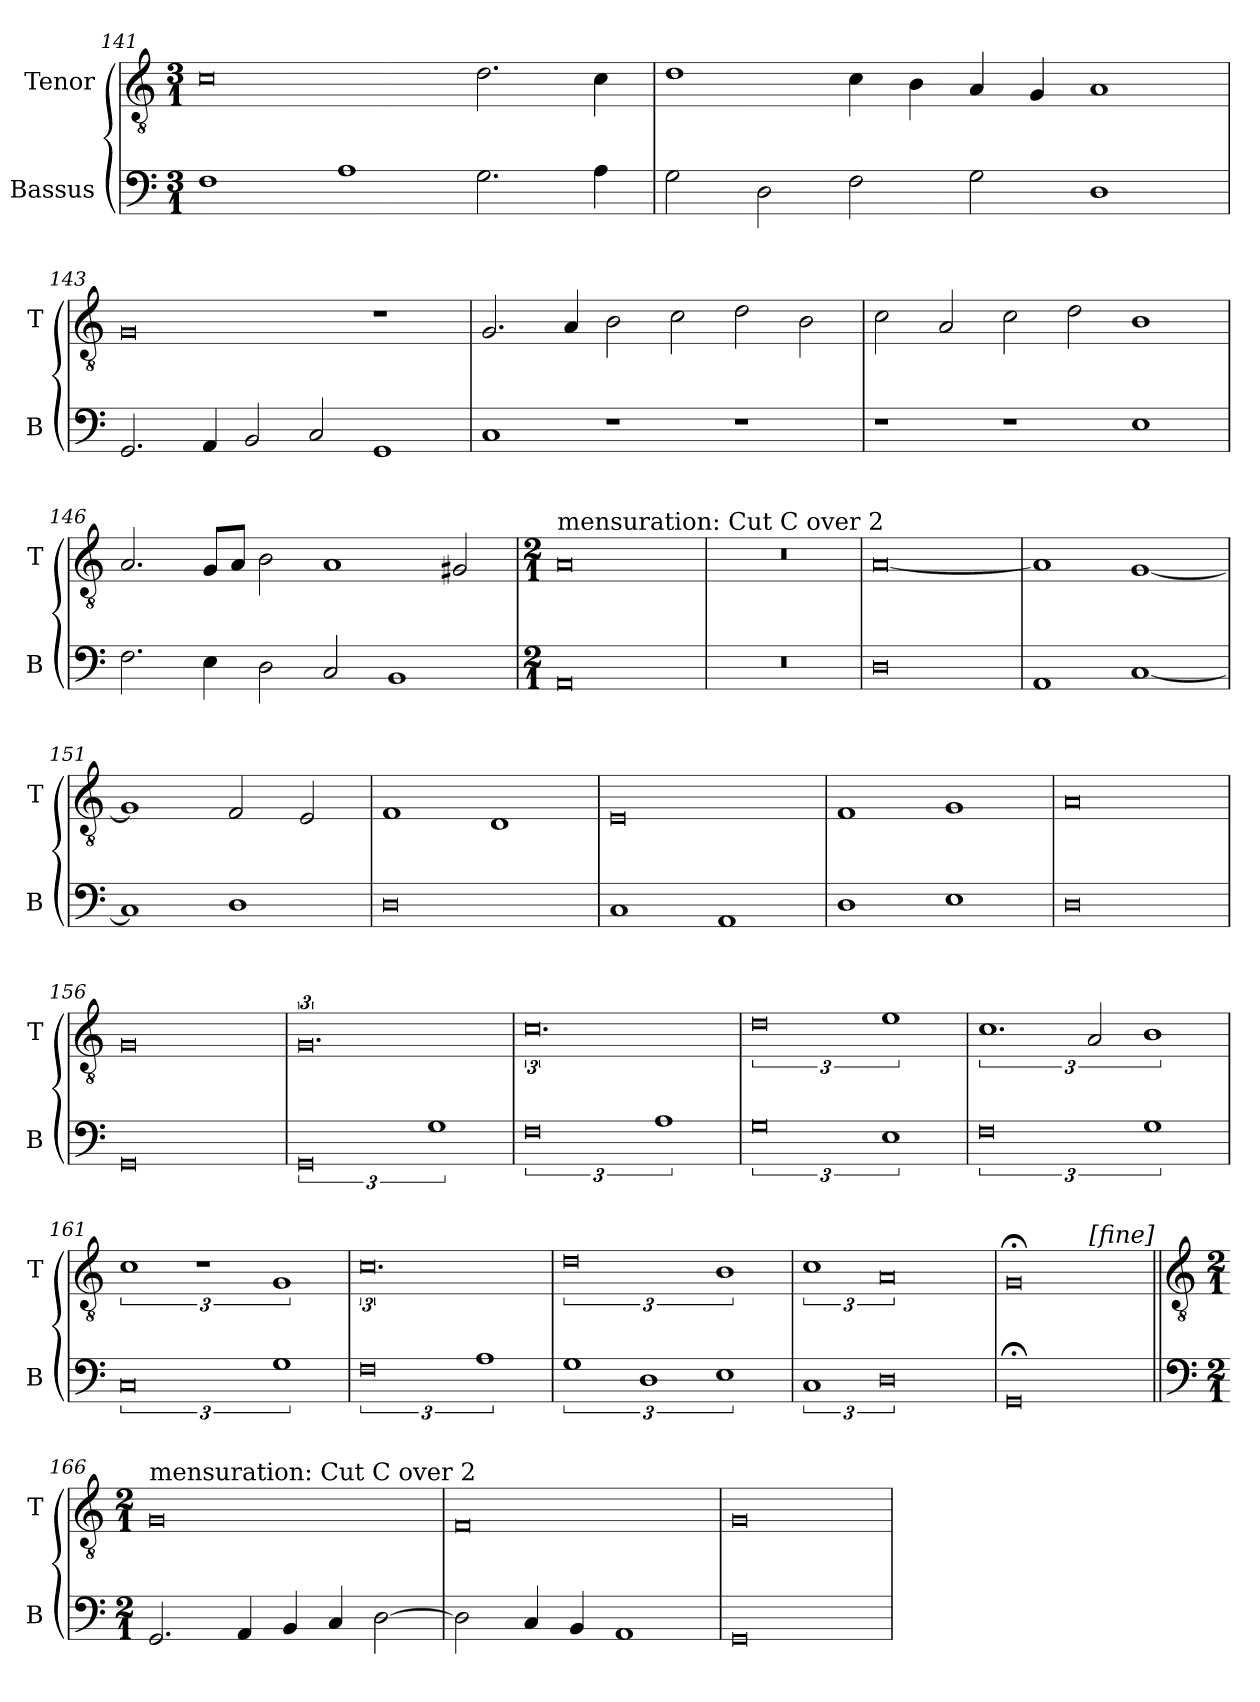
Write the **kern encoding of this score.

**kern	**kern
*part2	*part1
*staff2	*staff1
*I"Bassus	*I"Tenor
*I'B	*I'T
*clefF4	*clefGv2
*k[]	*k[]
*M3/1	*M3/1
=141	=141
1F	0c
1A	.
2.G\	2.d\
4A\	4c\
=142	=142
2G\	1d
2D\	.
2F\	4c\
.	4B\
2G\	4A/
.	4G/
1D	1A
=143	=143
2.GG/	0G
4AA/	.
2BB/	.
2C/	.
1GG	1r
=144	=144
1C	2.G/
.	4A/
1r	2B\
.	2c\
1r	2d\
.	2B\
=145	=145
1r	2c\
.	2A/
1r	2c\
.	2d\
1E	1B
=146	=146
2.F\	2.A/
4E\	8G/L
.	8A/J
2D\	2B\
2C/	1A
1BB	.
.	2G#X/
=147	=147
*M2/1	*M2/1
!	!LO:TX:a:t=mensuration&colon; Cut C over 2
0AA	0A
=148	=148
0r	0r
=149	=149
0D	[0A
=150	=150
1AA	1A]
[1C	[1G
=151	=151
1C]	1G]
1D	2F/
.	2E/
=152	=152
0D	1F
.	1D
=153	=153
1C	0E
1AA	.
=154	=154
1D	1F
1E	1G
=155	=155
0D	0A
=156	=156
0GG	0G
=157	=157
3%4GG	3%4.G
3%2G	.
=158	=158
3%4F	3%4.c
3%2A	.
=159	=159
3%4G	3%4d
3%2E	3%2e
=160	=160
3%4F	3%2.c
.	3A/
3%2G	3%2B
=161	=161
3%4C	3%2c
.	3%2r
3%2G	3%2G
=162	=162
3%4F	3%4.c
3%2A	.
=163	=163
3%2G	3%4d
3%2D	.
3%2E	3%2B
=164	=164
3%2C	3%2c
3%4D	3%4A
=165	=165
0GG;<	0G;<
!	!LO:TX:a:i:rj:t=[fine]
!!LO:LB:g=z
=166||	=166||
*clefF4	*clefGv2
*k[]	*k[]
*M2/1	*M2/1
!	!LO:TX:a:t=mensuration&colon; Cut C over 2
2.GG/	0G
4AA/	.
4BB/	.
4C/	.
[2D\	.
=167	=167
2D\]	0F
4C/	.
4BB/	.
1AA	.
=168	=168
0GG	0G
=	=
*-	*-
